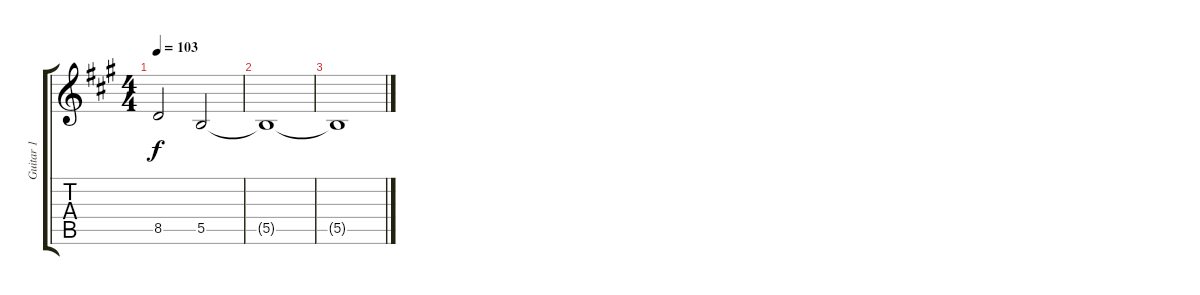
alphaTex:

\track ("Guitar 1" "Guitar 1") {instrument distortionguitar}
\staff {score tabs}
\tuning (Db4 Ab3 E3 B2 Gb2 B1) {hide}
\ts (4 4)
\tempo 103
\clef g2
\ks a
8.5.2{dy f} 5.5.2 |
5.5{t}.1{volume 0} |
5.5{t}.1
